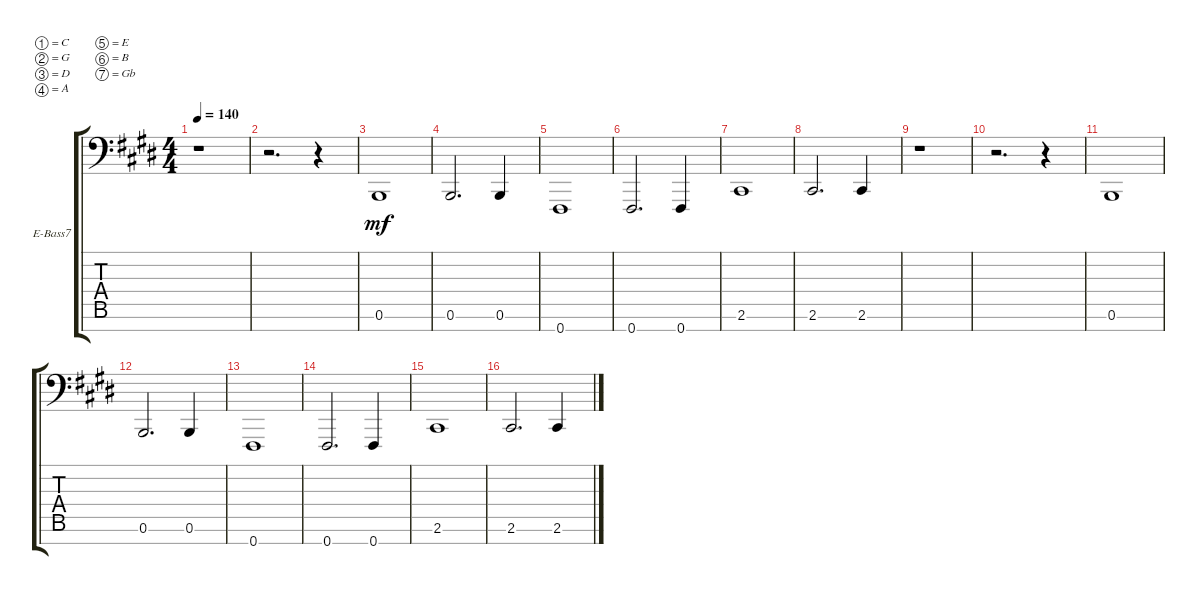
\defaultSystemsLayout 4
\bracketExtendMode groupsimilarinstruments
\firstSystemTrackNameOrientation horizontal
\otherSystemsTrackNameOrientation horizontal
\track ("Electric Bass" "E-Bass7") {instrument electricbassfinger}
\staff {score tabs}
\tuning (C3 G2 D2 A1 E1 B0 Gb0)
\ts (4 4)
\tempo 140
\clef f4
\ks e
r.1{dy mf} |
r.2{d} r.4 |
0.6.1 |
0.6.2{d} 0.6.4 |
0.7.1 |
0.7.2{d} 0.7.4 |
2.6.1 |
2.6.2{d} 2.6.4 |
r.1 |
r.2{d} r.4 |
0.6.1 |
0.6.2{d} 0.6.4 |
0.7.1 |
0.7.2{d} 0.7.4 |
2.6.1 |
2.6.2{d} 2.6.4
